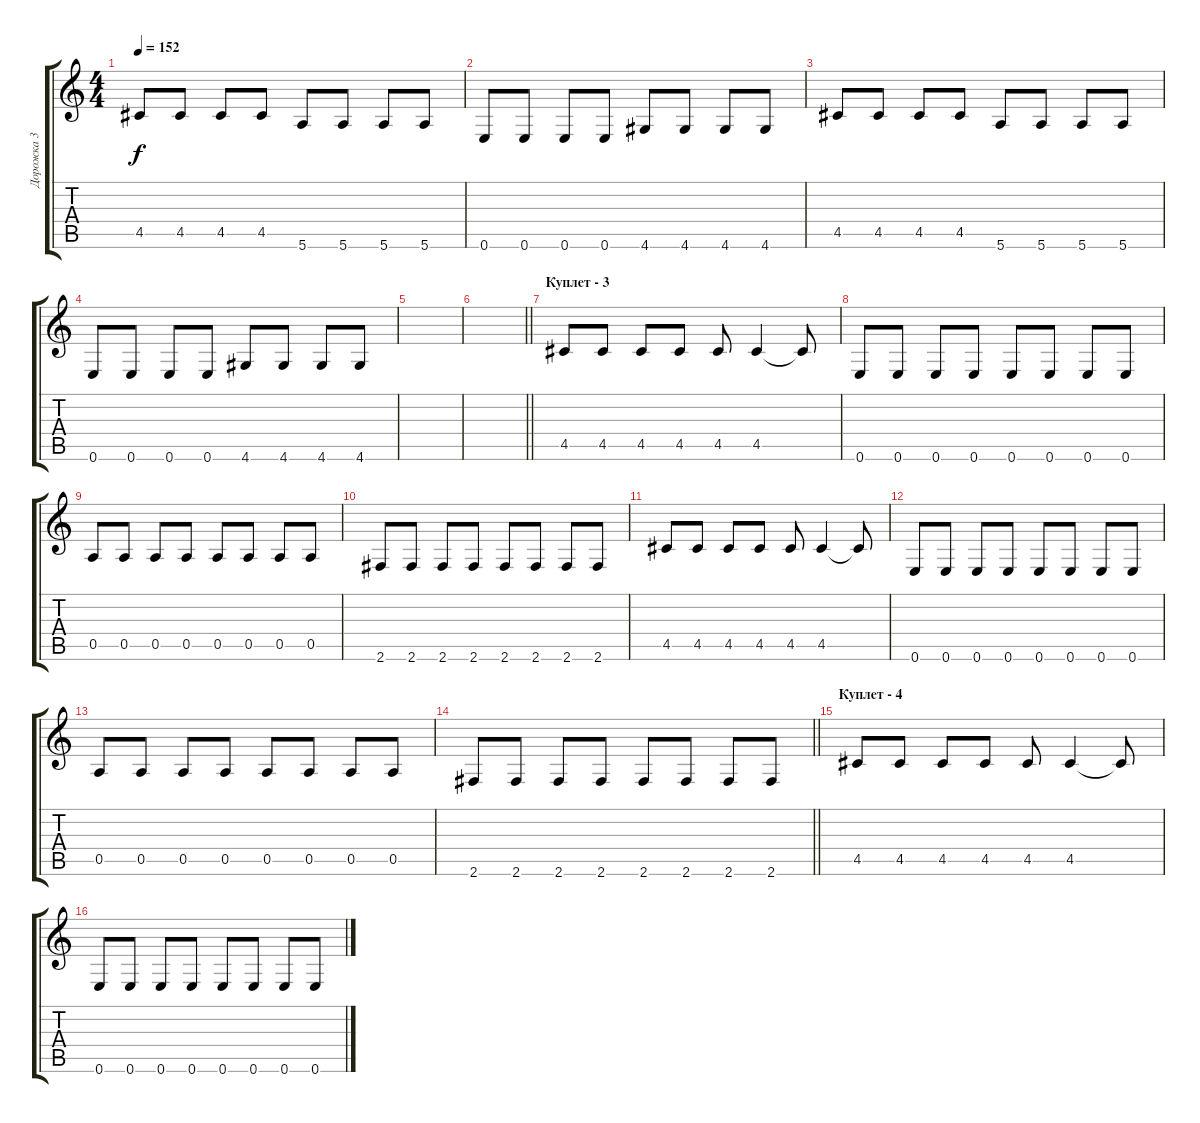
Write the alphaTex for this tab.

\track ("Дорожка 3" "Дорожка 3") {instrument electricbassfinger}
\staff {score tabs}
\tuning (E4 B3 G3 D3 A2 E2) {hide}
\ts (4 4)
\tempo 152
\clef g2
\ks c
4.5.8{dy f} 4.5.8 4.5.8 4.5.8 5.6.8 5.6.8 5.6.8 5.6.8 |
0.6.8 0.6.8 0.6.8 0.6.8 4.6.8 4.6.8 4.6.8 4.6.8 |
4.5.8 4.5.8 4.5.8 4.5.8 5.6.8 5.6.8 5.6.8 5.6.8 |
0.6.8 0.6.8 0.6.8 0.6.8 4.6.8 4.6.8 4.6.8 4.6.8 |
|
\barLineRight lightlight
|
\section ("" "Куплет - 3")
4.5.8 4.5.8 4.5.8 4.5.8 4.5.8 4.5.4 4.5{t}.8 |
0.6.8 0.6.8 0.6.8 0.6.8 0.6.8 0.6.8 0.6.8 0.6.8 |
0.5.8 0.5.8 0.5.8 0.5.8 0.5.8 0.5.8 0.5.8 0.5.8 |
2.6.8 2.6.8 2.6.8 2.6.8 2.6.8 2.6.8 2.6.8 2.6.8 |
4.5.8 4.5.8 4.5.8 4.5.8 4.5.8 4.5.4 4.5{t}.8 |
0.6.8 0.6.8 0.6.8 0.6.8 0.6.8 0.6.8 0.6.8 0.6.8 |
0.5.8 0.5.8 0.5.8 0.5.8 0.5.8 0.5.8 0.5.8 0.5.8 |
\barLineRight lightlight
2.6.8 2.6.8 2.6.8 2.6.8 2.6.8 2.6.8 2.6.8 2.6.8 |
\section ("" "Куплет - 4")
4.5.8 4.5.8 4.5.8 4.5.8 4.5.8 4.5.4 4.5{t}.8 |
0.6.8 0.6.8 0.6.8 0.6.8 0.6.8 0.6.8 0.6.8 0.6.8
